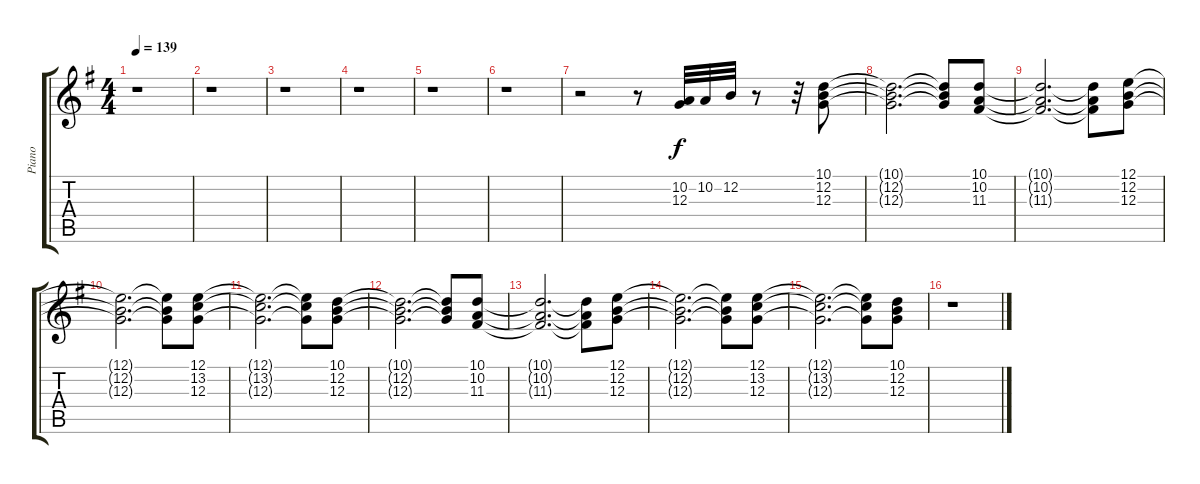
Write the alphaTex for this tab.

\track ("Piano" "Piano") {instrument electricpiano2}
\staff {score tabs}
\tuning (E4 B3 G3 D3 A2 E2) {hide}
\ts (4 4)
\tempo 139
\clef g2
\ks g
r.1{dy f} |
r.1 |
r.1 |
r.1 |
r.1 |
r.1 |
r.2 r.8 (10.2 12.3).32{volume 11} 10.2.32 12.2.32 r.8 r.32 (10.1 12.2 12.3).8 |
(10.1{t} 12.2{t} 12.3{t}).2{d} (10.1{t} 12.2{t} 12.3{t}).8 (10.1 10.2 11.3).8 |
(10.1{t} 10.2{t} 11.3{t}).2{d} (10.1{t} 10.2{t} 11.3{t}).8 (12.1 12.2 12.3).8 |
(12.1{t} 12.2{t} 12.3{t}).2{d} (12.1{t} 12.2{t} 12.3{t}).8 (12.1 13.2 12.3).8 |
(12.1{t} 13.2{t} 12.3{t}).2{d} (12.1{t} 13.2{t} 12.3{t}).8 (10.1 12.2 12.3).8 |
(10.1{t} 12.2{t} 12.3{t}).2{d} (10.1{t} 12.2{t} 12.3{t}).8 (10.1 10.2 11.3).8 |
(10.1{t} 10.2{t} 11.3{t}).2{d} (10.1{t} 10.2{t} 11.3{t}).8 (12.1 12.2 12.3).8 |
(12.1{t} 12.2{t} 12.3{t}).2{d} (12.1{t} 12.2{t} 12.3{t}).8 (12.1 13.2 12.3).8 |
(12.1{t} 13.2{t} 12.3{t}).2{d} (12.1{t} 13.2{t} 12.3{t}).8 (10.1 12.2 12.3).8 |
r.1
